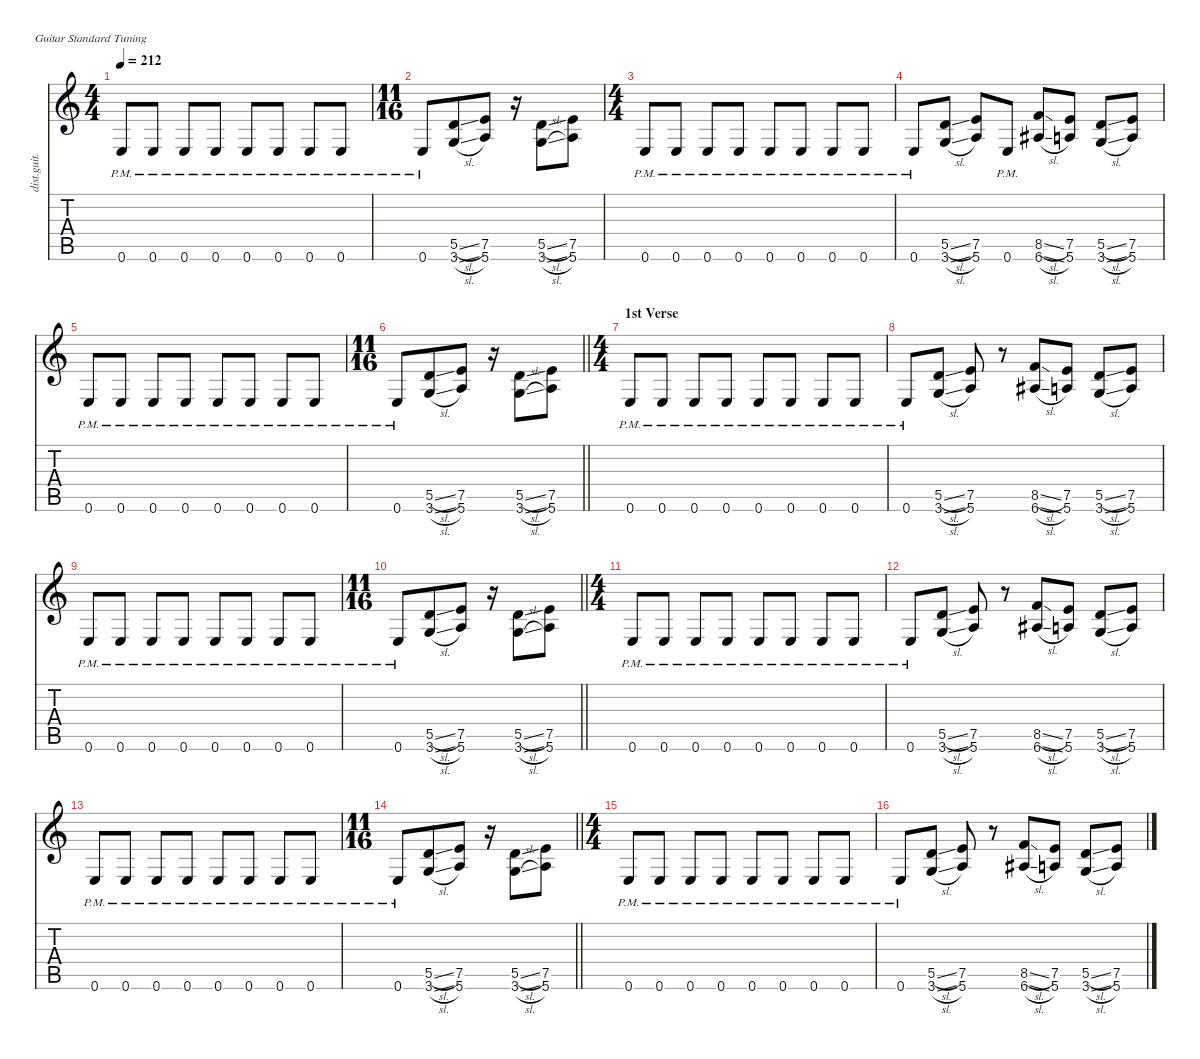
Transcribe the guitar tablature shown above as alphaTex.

\defaultSystemsLayout 4
\hideDynamics
\bracketExtendMode nobrackets
\track ("Kirk Hammett" "dist.guit.") {mute instrument distortionguitar}
\staff {score tabs}
\tuning (E4 B3 G3 D3 A2 E2)
\ts (4 4)
\tempo 212
\clef g2
\ks c
0.6{pm}.8{dy fff beam Up} 0.6{pm}.8{beam Up} 0.6{pm}.8{beam Up} 0.6{pm}.8{beam Up} 0.6{pm}.8{beam Up} 0.6{pm}.8{beam Up} 0.6{pm}.8{beam Up} 0.6{pm}.8{beam Up} |
\ts (11 16)
\beaming (8 3 2)
0.6{pm}.8{beam Up} (5.5{sl} 3.6{sl}).8{beam Up} (7.5 5.6).8{beam Up} r.16{beam Down} (5.5{sl} 3.6{sl}).8{beam Up} (7.5 5.6).8{dy f beam Up} |
\ts (4 4)
\beaming (8 2 2 2 2)
0.6{pm}.8{dy fff beam Up} 0.6{pm}.8{beam Up} 0.6{pm}.8{beam Up} 0.6{pm}.8{beam Up} 0.6{pm}.8{beam Up} 0.6{pm}.8{beam Up} 0.6{pm}.8{beam Up} 0.6{pm}.8{beam Up} |
0.6{pm}.8{beam Up} (5.5{sl} 3.6{sl}).8{beam Up} (7.5 5.6).8{beam Up} 0.6{pm}.8{dy ff beam Up} (8.5{sl} 6.6{sl acc #}).8{dy fff beam Up} (7.5 5.6).8{beam Up} (5.5{sl} 3.6{sl}).8{beam Up} (7.5 5.6).8{dy f beam Up} |
0.6{pm}.8{dy fff beam Up} 0.6{pm}.8{beam Up} 0.6{pm}.8{beam Up} 0.6{pm}.8{beam Up} 0.6{pm}.8{beam Up} 0.6{pm}.8{beam Up} 0.6{pm}.8{beam Up} 0.6{pm}.8{beam Up} |
\ts (11 16)
\beaming (8 3 2)
\barLineRight lightlight
0.6{pm}.8{beam Up} (5.5{sl} 3.6{sl}).8{beam Up} (7.5 5.6).8{beam Up} r.16{beam Down} (5.5{sl} 3.6{sl}).8{beam Up} (7.5 5.6).8{dy f beam Up} |
\ts (4 4)
\beaming (8 2 2 2 2)
\section ("" "1st Verse")
0.6{pm}.8{dy fff beam Up} 0.6{pm}.8{beam Up} 0.6{pm}.8{beam Up} 0.6{pm}.8{beam Up} 0.6{pm}.8{beam Up} 0.6{pm}.8{beam Up} 0.6{pm}.8{beam Up} 0.6{pm}.8{beam Up} |
0.6{pm}.8{beam Up} (5.5{sl} 3.6{sl}).8{beam Up} (7.5 5.6).8{beam Up} r.8{beam Down} (8.5{sl} 6.6{sl acc #}).8{beam Up} (7.5 5.6).8{beam Up} (5.5{sl} 3.6{sl}).8{beam Up} (7.5 5.6).8{dy f beam Up} |
0.6{pm}.8{dy fff beam Up} 0.6{pm}.8{beam Up} 0.6{pm}.8{beam Up} 0.6{pm}.8{beam Up} 0.6{pm}.8{beam Up} 0.6{pm}.8{beam Up} 0.6{pm}.8{beam Up} 0.6{pm}.8{beam Up} |
\ts (11 16)
\beaming (8 3 2)
\barLineRight lightlight
0.6{pm}.8{beam Up} (5.5{sl} 3.6{sl}).8{beam Up} (7.5 5.6).8{beam Up} r.16{beam Down} (5.5{sl} 3.6{sl}).8{beam Up} (7.5 5.6).8{dy f beam Up} |
\ts (4 4)
\beaming (8 2 2 2 2)
0.6{pm}.8{dy fff beam Up} 0.6{pm}.8{beam Up} 0.6{pm}.8{beam Up} 0.6{pm}.8{beam Up} 0.6{pm}.8{beam Up} 0.6{pm}.8{beam Up} 0.6{pm}.8{beam Up} 0.6{pm}.8{beam Up} |
0.6{pm}.8{beam Up} (5.5{sl} 3.6{sl}).8{beam Up} (7.5 5.6).8{beam Up} r.8{beam Down} (8.5{sl} 6.6{sl acc #}).8{beam Up} (7.5 5.6).8{beam Up} (5.5{sl} 3.6{sl}).8{beam Up} (7.5 5.6).8{dy f beam Up} |
0.6{pm}.8{dy fff beam Up} 0.6{pm}.8{beam Up} 0.6{pm}.8{beam Up} 0.6{pm}.8{beam Up} 0.6{pm}.8{beam Up} 0.6{pm}.8{beam Up} 0.6{pm}.8{beam Up} 0.6{pm}.8{beam Up} |
\ts (11 16)
\beaming (8 3 2)
\barLineRight lightlight
0.6{pm}.8{beam Up} (5.5{sl} 3.6{sl}).8{beam Up} (7.5 5.6).8{beam Up} r.16{beam Down} (5.5{sl} 3.6{sl}).8{beam Up} (7.5 5.6).8{dy f beam Up} |
\ts (4 4)
\beaming (8 2 2 2 2)
0.6{pm}.8{dy fff beam Up} 0.6{pm}.8{beam Up} 0.6{pm}.8{beam Up} 0.6{pm}.8{beam Up} 0.6{pm}.8{beam Up} 0.6{pm}.8{beam Up} 0.6{pm}.8{beam Up} 0.6{pm}.8{beam Up} |
0.6{pm}.8{beam Up} (5.5{sl} 3.6{sl}).8{beam Up} (7.5 5.6).8{beam Up} r.8{beam Down} (8.5{sl} 6.6{sl acc #}).8{beam Up} (7.5 5.6).8{beam Up} (5.5{sl} 3.6{sl}).8{beam Up} (7.5 5.6).8{dy f beam Up}
